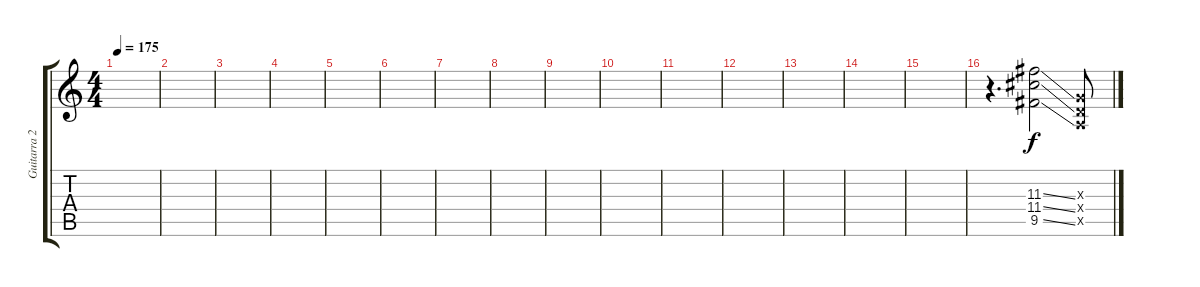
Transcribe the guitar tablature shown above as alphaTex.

\track ("Guitarra 2" "Guitarra 2") {instrument overdrivenguitar}
\staff {score tabs}
\tuning (E4 B3 G3 D3 A2 E2) {hide}
\ts (4 4)
\tempo 175
\clef g2
\ks c
|
|
|
|
|
|
|
|
|
|
|
|
|
|
|
r.4{d volume 13 instrument overdrivenguitar} (11.3{ss} 11.4{ss} 9.5{ss}).2 (0.3{x} 0.4{x} 0.5{x}).8
